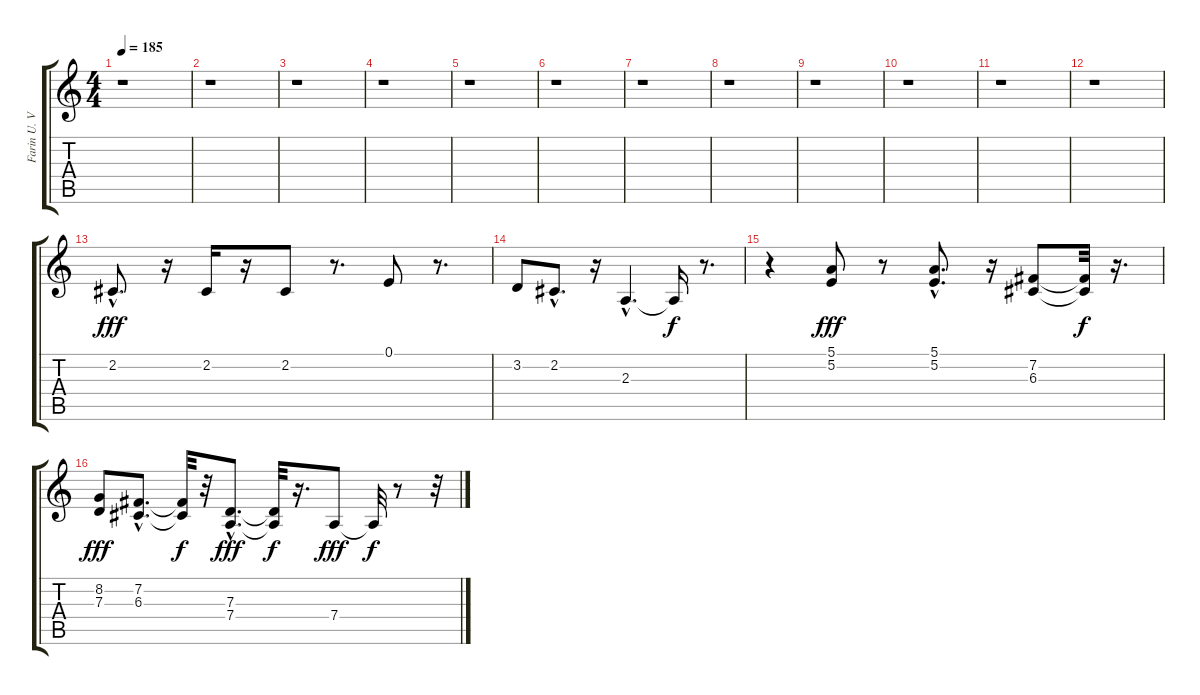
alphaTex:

\track ("Farin U. Voice" "Farin U. V") {instrument altosax}
\staff {score tabs}
\tuning (E4 B3 G3 D3 A2 E2) {hide}
\ts (4 4)
\tempo 185
\clef g2
\ks c
r.1{dy fff} |
r.1 |
r.1 |
r.1 |
r.1 |
r.1 |
r.1 |
r.1 |
r.1 |
r.1 |
r.1 |
r.1 |
2.2{hac}.8{d} r.16 2.2.16 r.16 2.2.8 r.8{d} 0.1.8 r.8{d} |
3.2.8 2.2{hac}.8{d} r.16 2.3{hac}.4{d} 2.3{t}.16{dy f} r.8{d} |
r.4 (5.1 5.2).8{dy fff} r.8 (5.1{hac} 5.2{hac}).8{d} r.16 (7.2 6.3).8 (7.2{t} 6.3{t}).32{dy f} r.16{d} |
(8.2 7.3).8{dy fff} (7.2{hac} 6.3{hac}).8{d} (7.2{t} 6.3{t}).32{dy f} r.32 (7.3{hac} 7.4{hac}).8{d dy fff} (7.3{t} 7.4{t}).32{dy f} r.16{d} 7.4.8{dy fff} 7.4{t}.32{dy f} r.8 r.32
